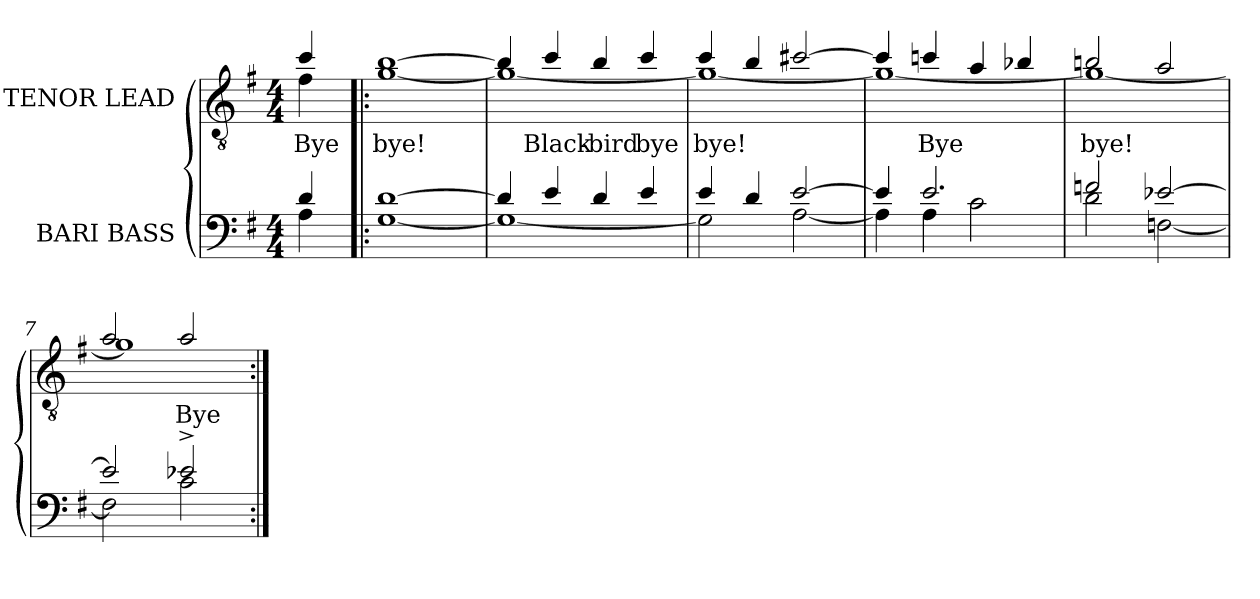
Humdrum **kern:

**kern	**kern	**text
*part2	*part1	*part1
*staff2	*staff1	*staff1
*I"BARI BASS	*I"TENOR LEAD	*
*clefF4	*clefGv2	*
*k[f#]	*k[f#]	*
*M4/4	*M4/4	*
=1	=1	=1
*^	*^	*
!	!	!	!	!LO:LY:b
4d/	4A\	4cc/	4f#\	Bye
=2!|:	=2!|:	=2!|:	=2!|:	=2!|:
!	!	!	!	!LO:LY:b
[>1d	[<1G	[>1b	[<1g	bye!
=3	=3	=3	=3	=3
4d/]	1G_	4b/]	1g_	.
!	!	!	!	!LO:LY:b
4e/	.	4cc/	.	Black-
!	!	!	!	!LO:LY:b
4d/	.	4b/	.	-bird
!	!	!	!	!LO:LY:b
4e/	.	4cc/	.	bye
=4	=4	=4	=4	=4
!	!	!	!	!LO:LY:b
4e/	2G\]	4cc/	1g_	bye!
4d/	.	4b/	.	.
[>2e/	[<2A\	[>2cc#X/	.	.
=5	=5	=5	=5	=5
4e/]	4A\]	4cc#/]	1g_	.
!	!	!	!	!LO:LY:b
2.e/	4A\	4ccn/	.	Bye
.	2c\	4a/	.	.
.	.	4b-X/	.	.
=6	=6	=6	=6	=6
!	!	!	!	!LO:LY:b
2fn/	2d\	2bn/	1g_	bye!
[>2e-X/	[<2Fn\	2a/	.	.
=7	=7	=7	=7	=7
2e-/]	2F\]	2a/	1g]	.
!	!	!	!	!LO:LY:b
2e-X^>/	2c\	2a/	.	Bye
*v	*v	*	*	*
*	*v	*v	*
=:|!	=:|!	=:|!
*-	*-	*-
